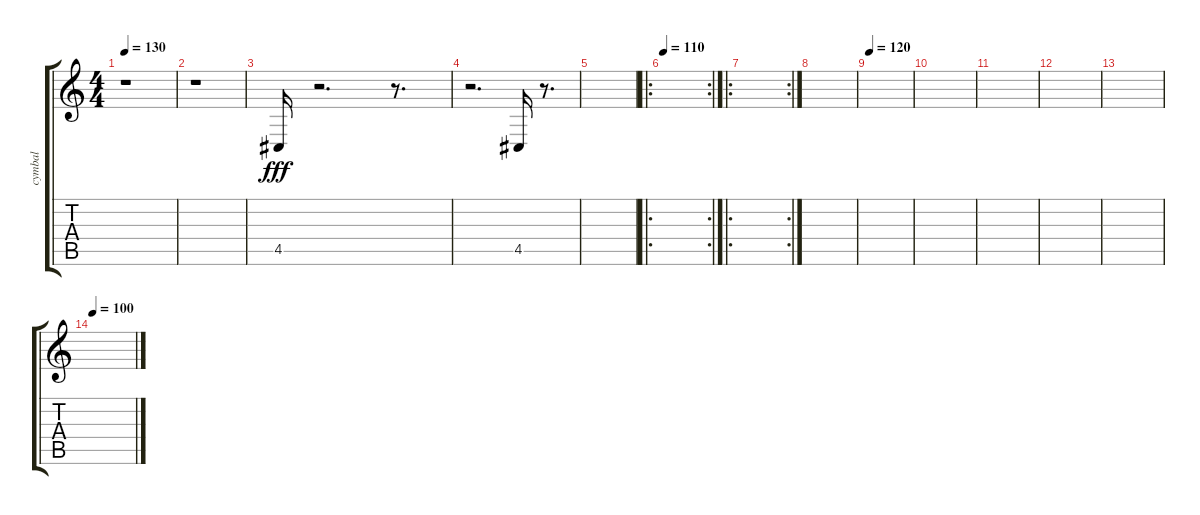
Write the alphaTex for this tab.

\track ("cymbal" "cymbal") {instrument reversecymbal}
\staff {score tabs}
\tuning (E4 B3 G3 D3 A2 E2) {hide}
\ts (4 4)
\tempo 130
\clef g2
\ks c
r.1{dy fff} |
r.1 |
4.5.16 r.2{d} r.8{d} |
r.2{d} 4.5.16 r.8{d} |
|
\ro
\rc 2
\tempo 110
|
\ro
\rc 2
|
|
\tempo 120
|
|
|
|
|
\tempo 100
